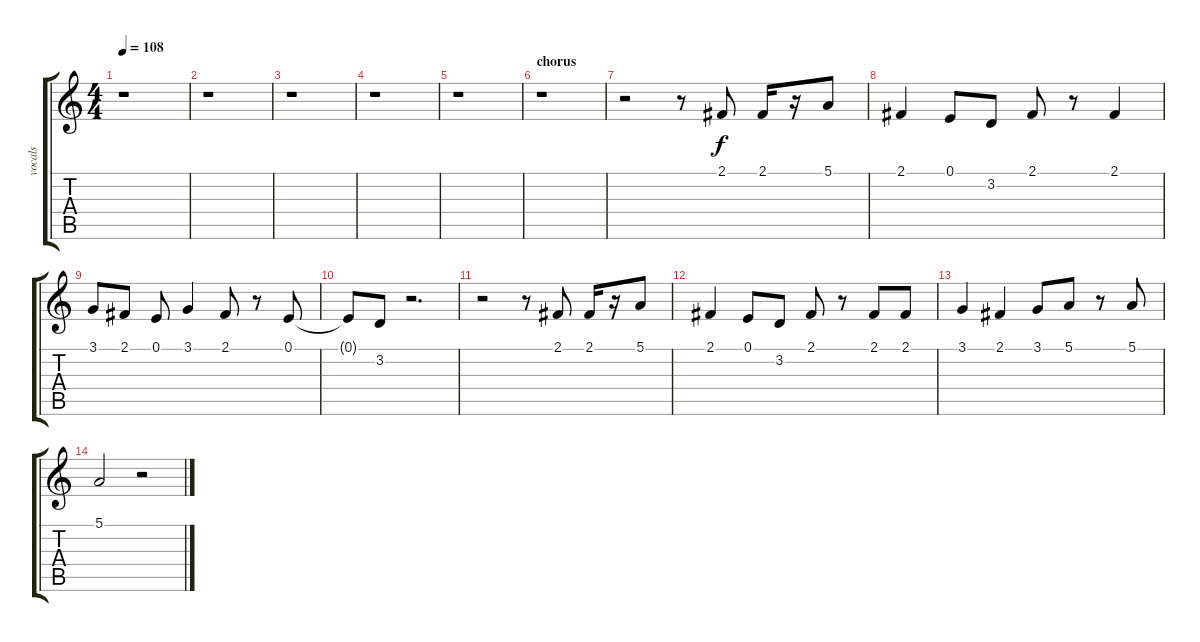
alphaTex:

\track ("vocals" "vocals") {instrument frenchhorn}
\staff {score tabs}
\tuning (E4 B3 G3 D3 A2 E2) {hide}
\ts (4 4)
\tempo 108
\clef g2
\ks c
r.1{dy f} |
r.1 |
r.1 |
r.1 |
r.1 |
\section ("" "chorus")
r.1 |
r.2 r.8 2.1.8 2.1.16 r.16 5.1.8 |
2.1.4 0.1.8 3.2.8 2.1.8 r.8 2.1.4 |
3.1.8 2.1.8 0.1.8 3.1.4 2.1.8 r.8 0.1.8 |
0.1{t}.8 3.2.8 r.2{d} |
r.2 r.8 2.1.8 2.1.16 r.16 5.1.8 |
2.1.4 0.1.8 3.2.8 2.1.8 r.8 2.1.8 2.1.8 |
3.1.4 2.1.4 3.1.8 5.1.8 r.8 5.1.8 |
5.1.2 r.2
